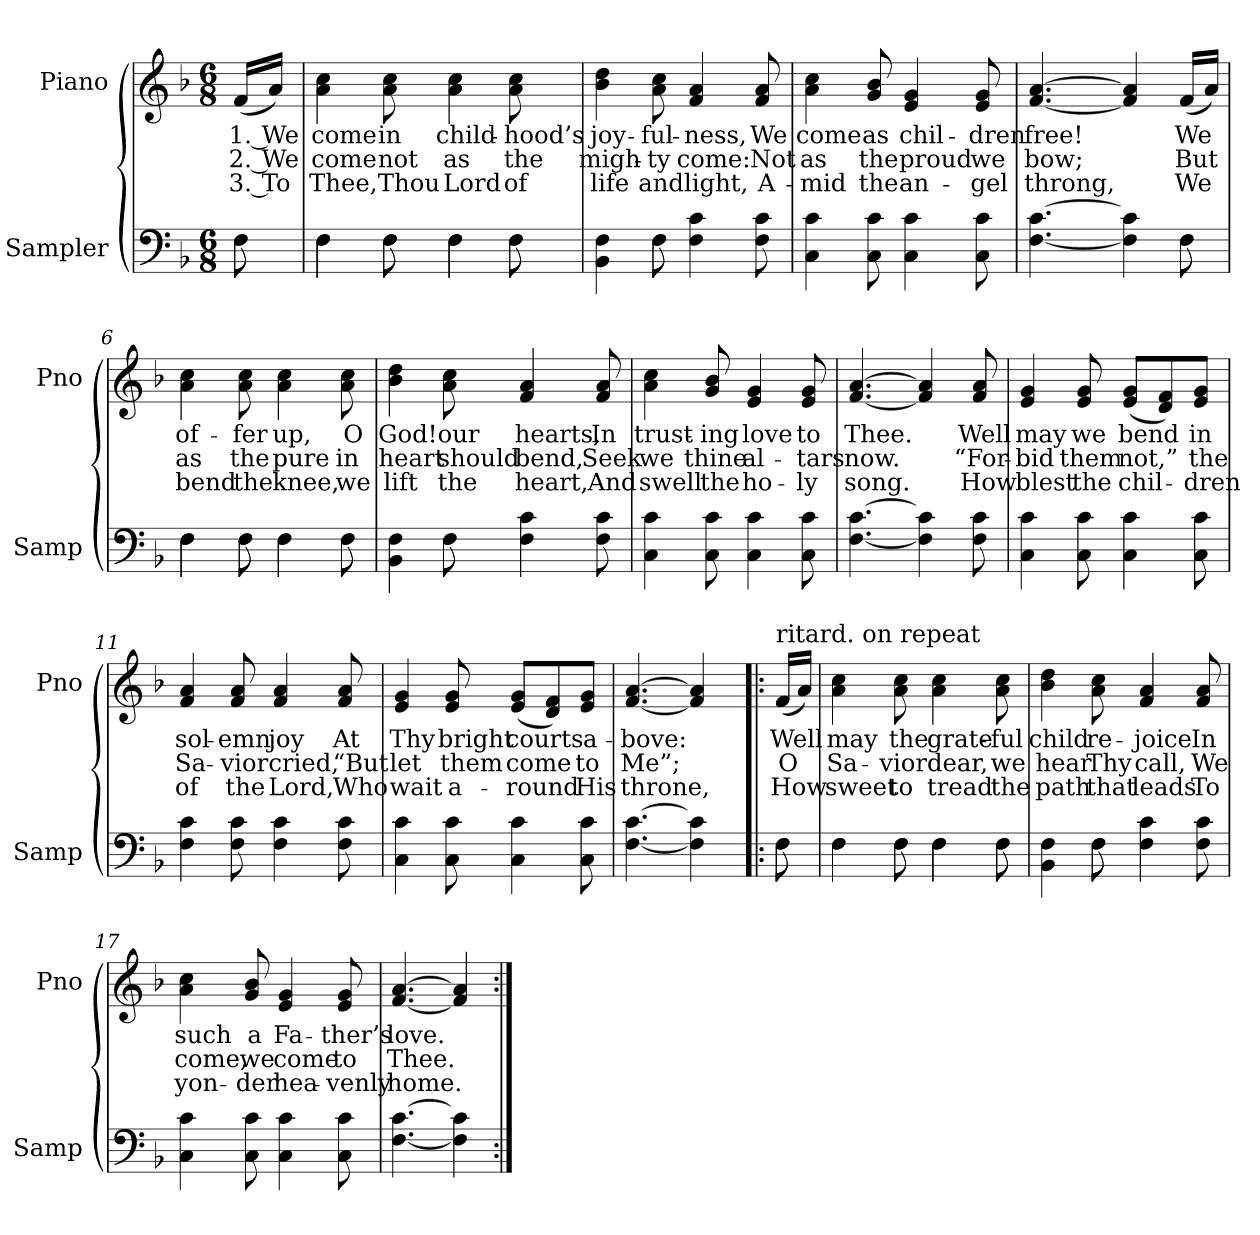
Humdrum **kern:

**kern	**kern	**text	**text	**text
*part2	*part1	*part1	*part1	*part1
*staff2	*staff1	*staff1	*staff1	*staff1
*I"Sampler	*I"Piano	*	*	*
*I'Samp	*I'Pno	*	*	*
*clefF4	*clefG2	*	*	*
*k[b-]	*k[b-]	*	*	*
*F:	*F:	*	*	*
*M6/8	*M6/8	*	*	*
=1	=1	=1	=1	=1
*^	*	*	*	*
8F\	8F	(16f/LL	1. We	2. We	3. To
.	.	16a/JJ)	.	.	.
=2	=2	=2	=2	=2	=2
4F\	4F	4a 4cc	come	come	Thee,
8F\	8F	8a 8cc	in	not	Thou
4F\	4F	4a 4cc	child-	as	Lord
8F\	8F	8a 8cc	-hood’s	the	of
=3	=3	=3	=3	=3	=3
4BB- 4F	4ryy	4b- 4dd	joy-	migh-	life
8F\	8F	8a 8cc	-ful-	-ty	and
4F 4c	4.ryy	4f 4a	-ness,	come:	light,
8F 8c	.	8f 8a	We	Not	A-
*v	*v	*	*	*	*
=4	=4	=4	=4	=4
4C 4c	4a 4cc	come	as	-mid
8C 8c	8g 8b-	as	the	the
4C 4c	4e 4g	chil-	proud	an-
8C 8c	8e 8g	-dren	we	-gel
=5	=5	=5	=5	=5
*^	*	*	*	*
[4.F [4.c	8ryy	[4.f [4.a	free!	bow;	throng,
*v	*v	*	*	*	*
4F] 4c]	4f] 4a]	.	.	.
*^	*	*	*	*
8F\	8F	(16f/LL	We	But	We
.	.	16a/JJ)	.	.	.
=6	=6	=6	=6	=6	=6
4F\	4F	4a 4cc	of-	as	bend
8F\	8F	8a 8cc	-fer	the	the
4F\	4F	4a 4cc	up,	pure	knee,
8F\	8F	8a 8cc	O	in	we
=7	=7	=7	=7	=7	=7
4BB- 4F	4ryy	4b- 4dd	God!	heart	lift
8F\	8F	8a 8cc	our	should	the
4F 4c	4.ryy	4f 4a	hearts,	bend,	heart,
8F 8c	.	8f 8a	In	Seek	And
*v	*v	*	*	*	*
=8	=8	=8	=8	=8
4C 4c	4a 4cc	trust-	we	swell
8C 8c	8g 8b-	-ing	thine	the
4C 4c	4e 4g	love	al-	ho-
8C 8c	8e 8g	to	-tars	-ly
=9	=9	=9	=9	=9
[4.F [4.c	[4.f [4.a	Thee.	now.	song.
4F] 4c]	4f] 4a]	.	.	.
8F 8c	8f 8a	Well	“For-	How
=10	=10	=10	=10	=10
4C 4c	4e 4g	may	-bid	blest
8C 8c	8e 8g	we	them	the
4C 4c	(8e/ 8g/L	bend	not,”	chil-
.	8d/ 8f/)	.	.	.
8C 8c	8e/ 8g/J	in	the	-dren
=11	=11	=11	=11	=11
4F 4c	4f 4a	sol-	Sa-	of
8F 8c	8f 8a	-emn	-vior	the
4F 4c	4f 4a	joy	cried,	Lord,
8F 8c	8f 8a	At	“But	Who
=12	=12	=12	=12	=12
4C 4c	4e 4g	Thy	let	wait
8C 8c	8e 8g	bright	them	a-
4C 4c	(8e/ 8g/L	courts	come	-round
.	8d/ 8f/)	.	.	.
8C 8c	8e/ 8g/J	a-	to	His
=13	=13	=13	=13	=13
[4.F [4.c	[4.f [4.a	-bove:	Me”;	throne,
4F] 4c]	4f] 4a]	.	.	.
=14!|:	=14!|:	=14!|:	=14!|:	=14!|:
*^	*	*	*	*
!	!	!LO:TX:t=ritard. on repeat	!	!	!
8F\	8F	(16f/LL	Well	O	How
.	.	16a/JJ)	.	.	.
=15	=15	=15	=15	=15	=15
4F\	4F	4a 4cc	may	Sa-	sweet
8F\	8F	8a 8cc	the	-vior	to
4F\	4F	4a 4cc	grate-	dear,	tread
8F\	8F	8a 8cc	-ful	we	the
=16	=16	=16	=16	=16	=16
4BB- 4F	4ryy	4b- 4dd	child	hear	path
8F\	8F	8a 8cc	re-	Thy	that
4F 4c	4.ryy	4f 4a	-joice	call,	leads
8F 8c	.	8f 8a	In	We	To
*v	*v	*	*	*	*
=17	=17	=17	=17	=17
4C 4c	4a 4cc	such	come,	yon-
8C 8c	8g 8b-	a	we	-der
4C 4c	4e 4g	Fa-	come	hea-
8C 8c	8e 8g	-ther’s	to	-venly
=18	=18	=18	=18	=18
[4.F [4.c	[4.f [4.a	love.	Thee.	home.
4F] 4c]	4f] 4a]	.	.	.
=:|!	=:|!	=:|!	=:|!	=:|!
*-	*-	*-	*-	*-
